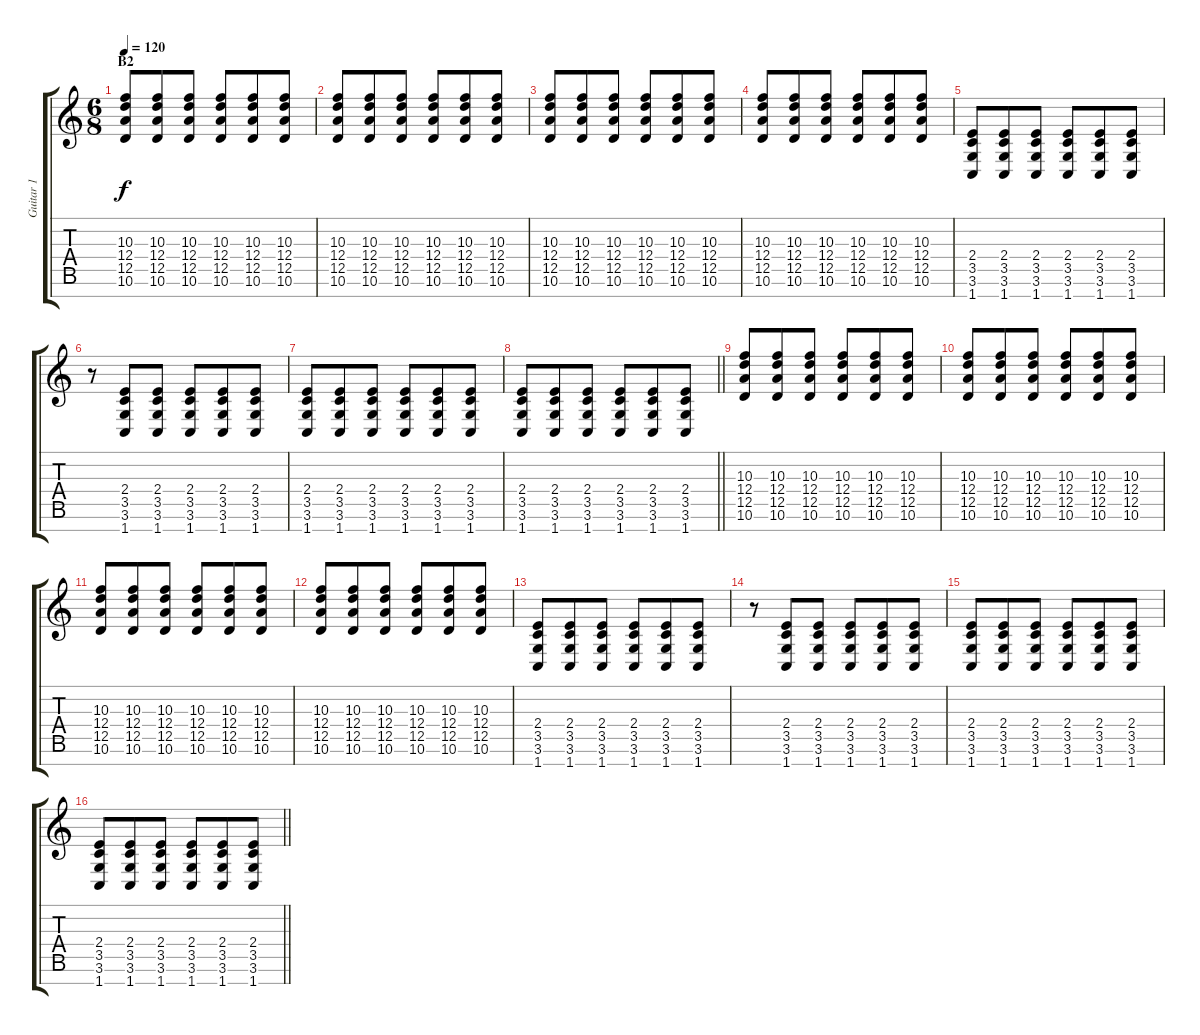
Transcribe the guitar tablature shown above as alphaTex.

\track ("Guitar 1" "Guitar 1") {instrument electricguitarjazz}
\staff {score tabs}
\tuning (E4 B3 G3 D3 A2 E2 B1) {hide}
\ts (6 8)
\section ("" "B2")
\tempo 120
\clef g2
\ks c
(10.3 12.4 12.5 10.6).8{dy f} (10.3 12.4 12.5 10.6).8 (10.3 12.4 12.5 10.6).8 (10.3 12.4 12.5 10.6).8 (10.3 12.4 12.5 10.6).8 (10.3 12.4 12.5 10.6).8 |
(10.3 12.4 12.5 10.6).8 (10.3 12.4 12.5 10.6).8 (10.3 12.4 12.5 10.6).8 (10.3 12.4 12.5 10.6).8 (10.3 12.4 12.5 10.6).8 (10.3 12.4 12.5 10.6).8 |
(10.3 12.4 12.5 10.6).8 (10.3 12.4 12.5 10.6).8 (10.3 12.4 12.5 10.6).8 (10.3 12.4 12.5 10.6).8 (10.3 12.4 12.5 10.6).8 (10.3 12.4 12.5 10.6).8 |
(10.3 12.4 12.5 10.6).8 (10.3 12.4 12.5 10.6).8 (10.3 12.4 12.5 10.6).8 (10.3 12.4 12.5 10.6).8 (10.3 12.4 12.5 10.6).8 (10.3 12.4 12.5 10.6).8 |
(2.4 3.5 3.6 1.7).8 (2.4 3.5 3.6 1.7).8 (2.4 3.5 3.6 1.7).8 (2.4 3.5 3.6 1.7).8 (2.4 3.5 3.6 1.7).8 (2.4 3.5 3.6 1.7).8 |
r.8 (2.4 3.5 3.6 1.7).8 (2.4 3.5 3.6 1.7).8 (2.4 3.5 3.6 1.7).8 (2.4 3.5 3.6 1.7).8 (2.4 3.5 3.6 1.7).8 |
(2.4 3.5 3.6 1.7).8 (2.4 3.5 3.6 1.7).8 (2.4 3.5 3.6 1.7).8 (2.4 3.5 3.6 1.7).8 (2.4 3.5 3.6 1.7).8 (2.4 3.5 3.6 1.7).8 |
\barLineRight lightlight
(2.4 3.5 3.6 1.7).8 (2.4 3.5 3.6 1.7).8 (2.4 3.5 3.6 1.7).8 (2.4 3.5 3.6 1.7).8 (2.4 3.5 3.6 1.7).8 (2.4 3.5 3.6 1.7).8 |
(10.3 12.4 12.5 10.6).8 (10.3 12.4 12.5 10.6).8 (10.3 12.4 12.5 10.6).8 (10.3 12.4 12.5 10.6).8 (10.3 12.4 12.5 10.6).8 (10.3 12.4 12.5 10.6).8 |
(10.3 12.4 12.5 10.6).8 (10.3 12.4 12.5 10.6).8 (10.3 12.4 12.5 10.6).8 (10.3 12.4 12.5 10.6).8 (10.3 12.4 12.5 10.6).8 (10.3 12.4 12.5 10.6).8 |
(10.3 12.4 12.5 10.6).8 (10.3 12.4 12.5 10.6).8 (10.3 12.4 12.5 10.6).8 (10.3 12.4 12.5 10.6).8 (10.3 12.4 12.5 10.6).8 (10.3 12.4 12.5 10.6).8 |
(10.3 12.4 12.5 10.6).8 (10.3 12.4 12.5 10.6).8 (10.3 12.4 12.5 10.6).8 (10.3 12.4 12.5 10.6).8 (10.3 12.4 12.5 10.6).8 (10.3 12.4 12.5 10.6).8 |
(2.4 3.5 3.6 1.7).8 (2.4 3.5 3.6 1.7).8 (2.4 3.5 3.6 1.7).8 (2.4 3.5 3.6 1.7).8 (2.4 3.5 3.6 1.7).8 (2.4 3.5 3.6 1.7).8 |
r.8 (2.4 3.5 3.6 1.7).8 (2.4 3.5 3.6 1.7).8 (2.4 3.5 3.6 1.7).8 (2.4 3.5 3.6 1.7).8 (2.4 3.5 3.6 1.7).8 |
(2.4 3.5 3.6 1.7).8 (2.4 3.5 3.6 1.7).8 (2.4 3.5 3.6 1.7).8 (2.4 3.5 3.6 1.7).8 (2.4 3.5 3.6 1.7).8 (2.4 3.5 3.6 1.7).8 |
\barLineRight lightlight
(2.4 3.5 3.6 1.7).8 (2.4 3.5 3.6 1.7).8 (2.4 3.5 3.6 1.7).8 (2.4 3.5 3.6 1.7).8 (2.4 3.5 3.6 1.7).8 (2.4 3.5 3.6 1.7).8
